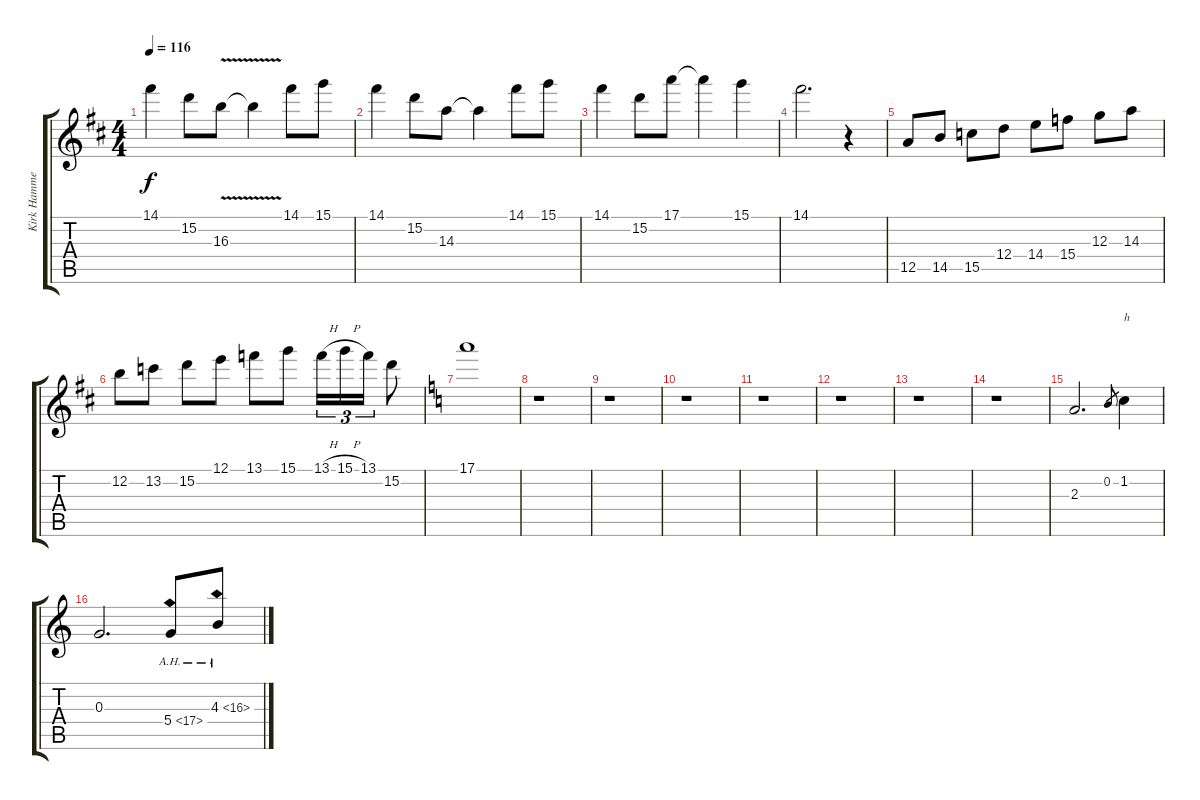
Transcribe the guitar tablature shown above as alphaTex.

\track ("Kirk Hammett" "Kirk Hamme") {instrument distortionguitar}
\staff {score tabs}
\tuning (E4 B3 G3 D3 A2 E2) {hide}
\ts (4 4)
\tempo 116
\clef g2
\ks bminor
14.1.4{dy f} 15.2.8 16.3{v}.8 16.3{t}.4 14.1.8 15.1.8 |
14.1.4 15.2.8 14.3.8 14.3{t}.4 14.1.8 15.1.8 |
14.1.4 15.2.8 17.1.8 17.1{t}.4 15.1.4 |
14.1.2{d} r.4 |
12.5.8 14.5.8 15.5.8 12.4.8 14.4.8 15.4.8 12.3.8 14.3.8 |
12.2.8 13.2.8 15.2.8 12.1.8 13.1.8 15.1.8 13.1{h}.16{tu (3 2)} 15.1{h}.16{tu (3 2)} 13.1.16{tu (3 2)} 15.2.8 |
\ks aminor
17.1.1 |
r.1 |
r.1 |
r.1 |
r.1 |
r.1 |
r.1 |
r.1 |
2.3.2{d instrument electricguitarclean} 0.2.8{gr} 1.2.4{txt "h"} |
0.3.2{d} 5.4{ah 12}.8 4.3{ah 12}.8
